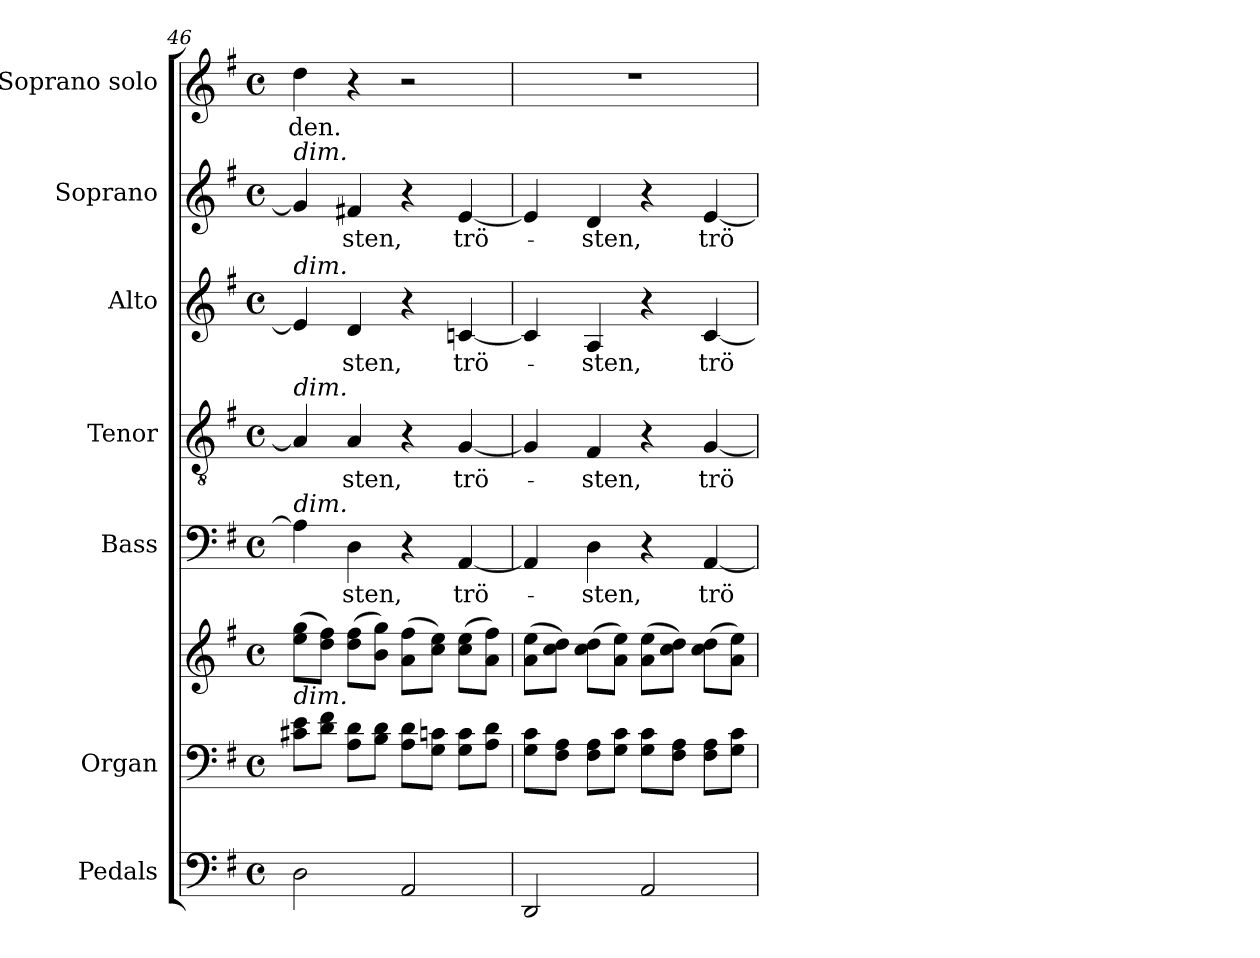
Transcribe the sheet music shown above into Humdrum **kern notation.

**kern	**kern	**kern	**kern	**text	**kern	**text	**kern	**text	**kern	**text	**kern	**text
*part7	*part6	*part6	*part5	*part5	*part4	*part4	*part3	*part3	*part2	*part2	*part1	*part1
*staff8	*staff7	*staff6	*staff5	*staff5	*staff4	*staff4	*staff3	*staff3	*staff2	*staff2	*staff1	*staff1
*I"Pedals	*I"Organ	*	*I"Bass	*	*I"Tenor	*	*I"Alto	*	*I"Soprano	*	*I"Soprano solo	*
*I'Ped.	*I'Org.	*	*I'B.	*	*I'T.	*	*I'A.	*	*I'S.	*	*I'S.	*
*clefF4	*clefF4	*clefG2	*clefF4	*	*clefGv2	*	*clefG2	*	*clefG2	*	*clefG2	*
*	*	*	*	*	*ITrd7c12	*	*	*	*	*	*	*
*k[f#]	*k[f#]	*k[f#]	*k[f#]	*	*k[f#]	*	*k[f#]	*	*k[f#]	*	*k[f#]	*
*G:	*G:	*G:	*G:	*	*G:	*	*G:	*	*G:	*	*G:	*
*M4/4	*M4/4	*M4/4	*M4/4	*	*M4/4	*	*M4/4	*	*M4/4	*	*M4/4	*
*met(c)	*met(c)	*met(c)	*met(c)	*	*met(c)	*	*met(c)	*	*met(c)	*	*met(c)	*
=46	=46	=46	=46	=46	=46	=46	=46	=46	=46	=46	=46	=46
!	!	!	!	!	!	!	!	!	!LO:TX:a:i:t=dim.	!	!	!
!	!	!	!	!	!	!	!LO:TX:a:i:t=dim.	!	!	!	!	!
!	!	!	!	!	!LO:TX:a:i:t=dim.	!	!	!	!	!	!	!
!	!	!	!LO:TX:a:i:t=dim.	!	!	!	!	!	!	!	!	!
!	!	!LO:TX:b:i:t=dim.	!	!	!	!	!	!	!	!	!	!
!	!	!	!	!	!	!	!	!	!	!	!	!LO:LY:b:color=#000000
2Di\	8c#Xi\ 8ei\L	(8eei\ 8ggi\L	4Ai\]	.	4AAi/]	.	4ei/]	.	4gi/]	.	4ddi\	-den.
.	8di\ 8f#i\J	8ddi\ 8ff#i\J)	.	.	.	.	.	.	.	.	.	.
!	!	!	!	!LO:LY:b:color=#000000	!	!	!	!	!	!	!	!
!	!	!	!	!	!	!LO:LY:b:color=#000000	!	!	!	!	!	!
!	!	!	!	!	!	!	!	!LO:LY:b:color=#000000	!	!	!	!
!	!	!	!	!	!	!	!	!	!	!LO:LY:b:color=#000000	!	!
.	8Ai\ 8di\L	(8ddi\ 8ff#i\L	4Di\	-sten,	4AAi/	-sten,	4di/	-sten,	4f#Xi/	-sten,	4r	.
.	8Bi\ 8di\J	8bi\ 8ggi\J)	.	.	.	.	.	.	.	.	.	.
2AAi/	8Ai\ 8di\L	(8ai\ 8ff#i\L	4r	.	4r	.	4r	.	4r	.	2r	.
.	8Gi\ 8cni\J	8cci\ 8eei\J)	.	.	.	.	.	.	.	.	.	.
!	!	!	!	!LO:LY:b:color=#000000	!	!	!	!	!	!	!	!
!	!	!	!	!	!	!LO:LY:b:color=#000000	!	!	!	!	!	!
!	!	!	!	!	!	!	!	!LO:LY:b:color=#000000	!	!	!	!
!	!	!	!	!	!	!	!	!	!	!LO:LY:b:color=#000000	!	!
.	8Gi\ 8ci\L	(8cci\ 8eei\L	[4AAi/	trö-	[4GGi/	trö-	[4cni/	trö-	[4ei/	trö-	.	.
.	8Ai\ 8di\J	8ai\ 8ff#i\J)	.	.	.	.	.	.	.	.	.	.
!!LO:LB:g=z
=47	=47	=47	=47	=47	=47	=47	=47	=47	=47	=47	=47	=47
2DDi/	8Gi\ 8ci\L	(8ai\ 8eei\L	4AAi/]	.	4GGi/]	.	4ci/]	.	4ei/]	.	1r	.
.	8F#i\ 8Ai\J	8cci\ 8ddi\J)	.	.	.	.	.	.	.	.	.	.
!	!	!	!	!LO:LY:b:color=#000000	!	!	!	!	!	!	!	!
!	!	!	!	!	!	!LO:LY:b:color=#000000	!	!	!	!	!	!
!	!	!	!	!	!	!	!	!LO:LY:b:color=#000000	!	!	!	!
!	!	!	!	!	!	!	!	!	!	!LO:LY:b:color=#000000	!	!
.	8F#i\ 8Ai\L	(8cci\ 8ddi\L	4Di\	-sten,	4FF#i/	-sten,	4Ai/	-sten,	4di/	-sten,	.	.
.	8Gi\ 8ci\J	8ai\ 8eei\J)	.	.	.	.	.	.	.	.	.	.
2AAi/	8Gi\ 8ci\L	(8ai\ 8eei\L	4r	.	4r	.	4r	.	4r	.	.	.
.	8F#i\ 8Ai\J	8cci\ 8ddi\J)	.	.	.	.	.	.	.	.	.	.
!	!	!	!	!LO:LY:b:color=#000000	!	!	!	!	!	!	!	!
!	!	!	!	!	!	!LO:LY:b:color=#000000	!	!	!	!	!	!
!	!	!	!	!	!	!	!	!LO:LY:b:color=#000000	!	!	!	!
!	!	!	!	!	!	!	!	!	!	!LO:LY:b:color=#000000	!	!
.	8F#i\ 8Ai\L	(8cci\ 8ddi\L	[4AAi/	trö-	[4GGi/	trö-	[4ci/	trö-	[4ei/	trö-	.	.
.	8Gi\ 8ci\J	8ai\ 8eei\J)	.	.	.	.	.	.	.	.	.	.
=	=	=	=	=	=	=	=	=	=	=	=	=
*-	*-	*-	*-	*-	*-	*-	*-	*-	*-	*-	*-	*-
